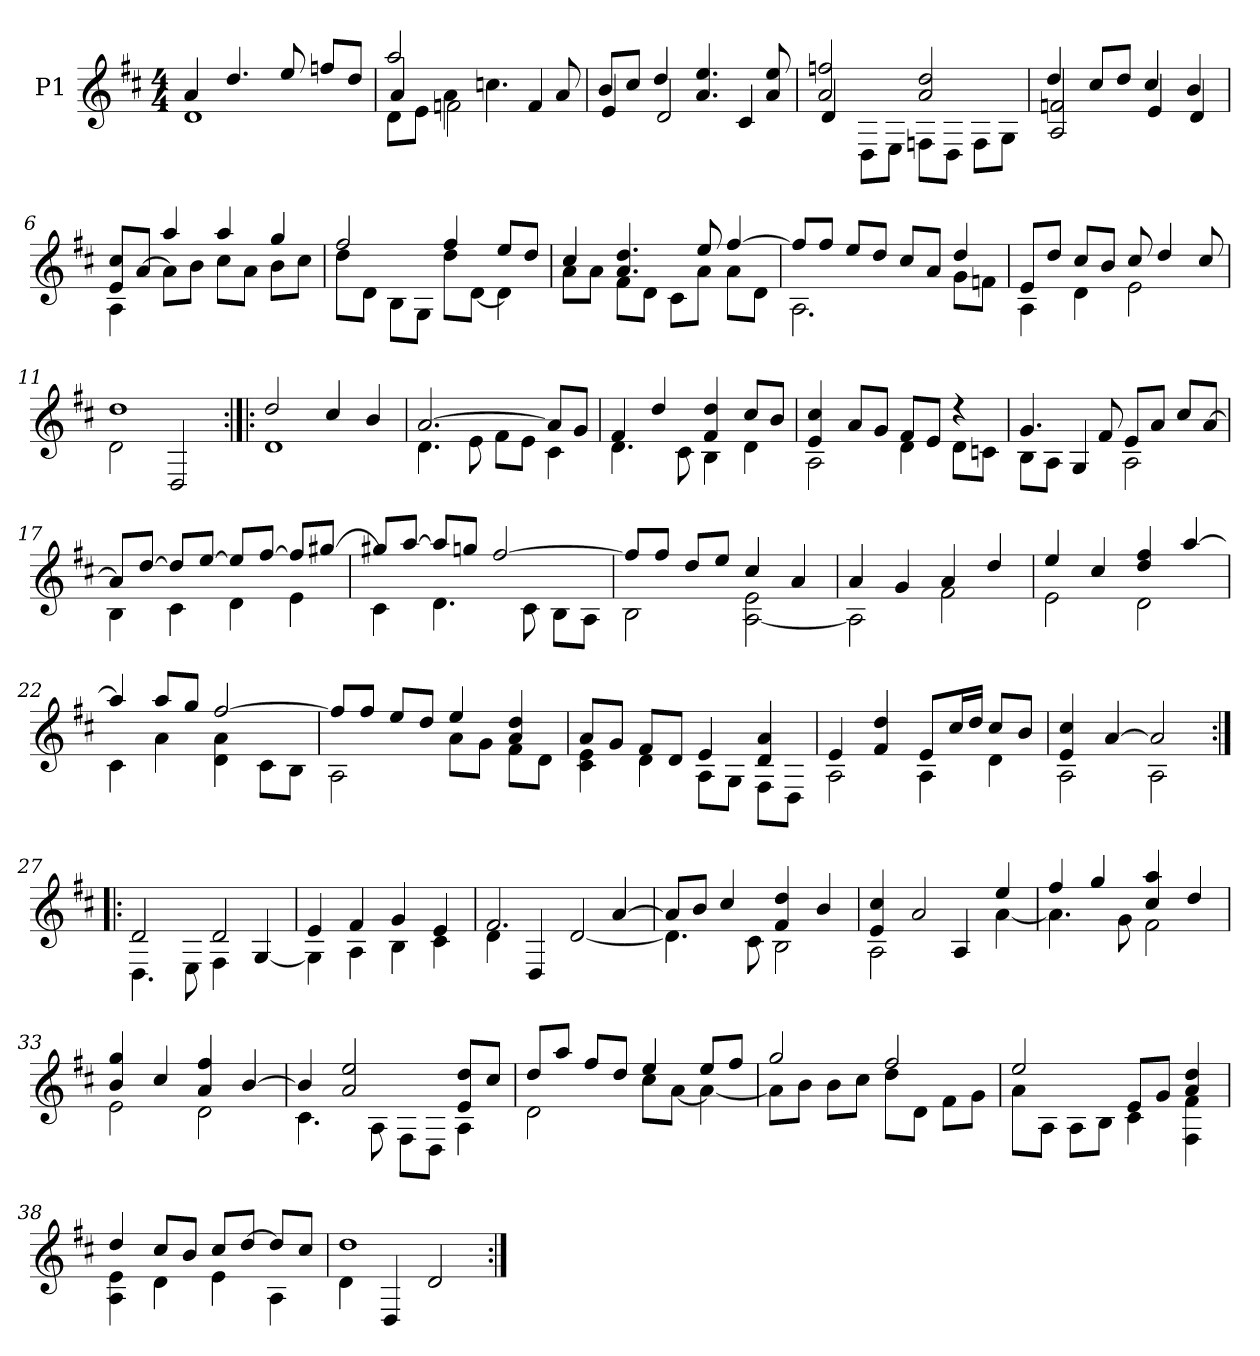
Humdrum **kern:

**kern
*part1
*staff1
*I"P1
!!LO:PB:g=z
*clefG2
*ITrd7c12
*k[f#c#]
*D:
*M4/4
*MM64
=1
*^
4Ai/	1Di
4.di/	.
8ei/	.
8fni/L	.
8di/J	.
=2	=2
*	*^
2ai/	4Ai/	8Di\L
.	.	8Ei\J
.	4Ai\	2Fni\
4.cni\	2ryy	.
.	.	4Fi/
8Ai/	.	.
*	*v	*v
=3	=3
8Bi/L	4Ei/
8c#i/J	.
4di/	2Di/
4.Ai/ 4.ei	.
.	4C#i/
8Ai/ 8ei	.
=4	=4
2Ai/ 2fni	4Di/
.	8DDi\L
.	8EEi\J
2Ai/ 2di	8FFni\L
.	8DDi\J
.	8FFi\L
.	8GGi\J
=5	=5
4di/	2AAi/ 2Fni
8c#i/L	.
8di/J	.
4c#i/	4Ei/
4Bi/	4Di/
!!LO:LB:g=z	!!
=6	=6
*	*^
8Ei/ 8c#iL	4AAi\	4ryy
[8Ai/J	.	.
4ai/	8Ai\L]	4ryy
.	8Bi\J	.
4ai/	8c#i\L	2ryy
.	8Ai\J	.
4gi/	8Bi\L	.
.	8c#i\J	.
*	*v	*v
=7	=7
2f#i/	8di\L
.	8Di\J
.	8BBi\L
.	8GGi\J
4f#i/	8di\L
.	[8Di\J
8ei/L	4Di\]
8di/J	.
=8	=8
4c#i/	8Ai\L
.	8Ai\J
4.Ai/ 4.di	8F#i\L
.	8Di\J
.	8C#i\L
8ei/	8Ai\J
[4f#i/	8Ai\L
.	8Di\J
=9	=9
8f#i/L]	2.AAi\
8f#i/J	.
8ei/L	.
8di/J	.
8c#i/L	.
8Ai/J	.
4di/	8Gi\L
.	8Fni\J
!!LO:LB:g=z	!!
=10	=10
8Ei/L	4AAi\
8di/J	.
8c#i/L	4Di\
8Bi/J	.
8c#i/	2Ei\
4di/	.
8c#i/	.
=11	=11
1di	2Di\
.	2DDi/
=12:|!|:	=12:|!|:
2di/	1Di
4c#i/	.
4Bi/	.
=13	=13
[2.Ai/	4.Di\
.	8Ei\
.	8F#i\L
.	8Ei\J
8Ai/L]	4C#i\
8Gi/J	.
=14	=14
4F#i/	4.Di\
4di/	.
.	8C#i\
4F#i/ 4di	4BBi\
8c#i/L	4Di\
8Bi/J	.
!!LO:LB:g=z	!!
=15	=15
4Ei/ 4c#i	2AAi\
8Ai/L	.
8Gi/J	.
8F#i/L	4Di\
8Ei/J	.
4r	8Di\L
.	8Cni\J
=16	=16
4.Gi/	8BBi\L
.	8AAi\J
.	4GGi/
8F#i/	.
8Ei/L	2AAi\
8Ai/J	.
8c#i/L	.
[8Ai/J	.
=17	=17
8Ai/L]	4BBi\
[8di/J	.
8di/L]	4C#i\
[8ei/J	.
8ei/L]	4Di\
[8f#i/J	.
8f#i/L]	4Ei\
[8g#Xi/J	.
=18	=18
8g#Xi/L]	4C#i\
[8ai/J	.
8ai/L]	4.Di\
8gni/J	.
[2f#i/	.
.	8C#i\
.	8BBi\L
.	8AAi\J
!!LO:LB:g=z	!!
=19	=19
8f#i/L]	2BBi\
8f#i/J	.
8di/L	.
8ei/J	.
4c#i/	[2AAi\ 2Ei
4Ai/	.
=20	=20
4Ai/	2AAi\]
4Gi/	.
4Ai/	2F#i\
4di/	.
=21	=21
4ei/	2Ei\
4c#i/	.
4di/ 4f#i	2Di\
[4ai/	.
=22	=22
4ai/]	4C#i\
8ai/L	4Ai\
8gi/J	.
[2f#i/	4Di\ 4Ai
.	8C#i\L
.	8BBi\J
=23	=23
8f#i/L]	2AAi\
8f#i/J	.
8ei/L	.
8di/J	.
4ei/	8Ai\L
.	8Gi\J
4Ai/ 4di	8F#i\L
.	8Di\J
!!LO:LB:g=z	!!
=24	=24
8Ai/L	4C#i\ 4Ei
8Gi/J	.
8F#i/L	4Di\
8Di/J	.
4Ei/	8AAi\L
.	8GGi\J
4Di/ 4Ai	8FF#i\L
.	8DDi\J
=25	=25
4Ei/	2AAi\
4F#i/ 4di	.
8Ei/L	4AAi\
16c#i/L	.
16di/JJ	.
8c#i/L	4Di\
8Bi/J	.
=26	=26
4Ei/ 4c#i	2AAi\
[4Ai/	.
2Ai/]	2AAi\
=27:|!|:	=27:|!|:
2Di/	4.DDi\
.	8EEi\
2Di/	4FF#i\
.	[4GGi/
=28	=28
4Ei/	4GGi\]
4F#i/	4AAi\
4Gi/	4BBi\
4Ei/	4C#i\
=29	=29
2.F#i/	4Di\
.	4DDi/
.	[2Di/
[4Ai/	.
!!LO:LB:g=z	!!
=30	=30
8Ai/L]	4.Di\]
8Bi/J	.
4c#i/	.
.	8C#i\
4F#i/ 4di	2BBi\
4Bi/	.
=31	=31
4Ei/ 4c#i	2AAi\
2Ai/	.
.	4AAi/
4ei/	[4Ai\
=32	=32
4f#i/	4.Ai\]
4gi/	.
.	8Gi\
4c#i/ 4ai	2F#i\
4di/	.
=33	=33
4Bi/ 4gi	2Ei\
4c#i/	.
4Ai/ 4f#i	2Di\
[4Bi/	.
=34	=34
4Bi/]	4.C#i\
2Ai/ 2ei	.
.	8AAi\
.	8FF#i\L
.	8DDi\J
8Ei/ 8diL	4AAi\
8c#i/J	.
!!LO:LB:g=z	!!
=35	=35
8di/L	2Di\
8ai/J	.
8f#i/L	.
8di/J	.
4ei/	8c#i\L
.	[8Ai\J
8ei/L	4Ai\_
8f#i/J	.
=36	=36
2gi/	8Ai\L]
.	8Bi\J
.	8Bi\L
.	8c#i\J
2f#i/	8di\L
.	8Di\J
.	8F#i\L
.	8Gi\J
=37	=37
2ei/	8Ai\L
.	8AAi\J
.	8AAi\L
.	8BBi\J
8Ei/L	4C#i\
8Gi/J	.
4Ai/ 4di	4FF#i\ 4F#i
=38	=38
4di/	4AAi\ 4Ei
8c#i/L	4Di\
8Bi/J	.
8c#i/L	4Ei\
[8di/J	.
8di/L]	4AAi\
8c#i/J	.
=39	=39
1di	4Di\
.	4DDi/
.	2Di/
*v	*v
=:|!
*-
